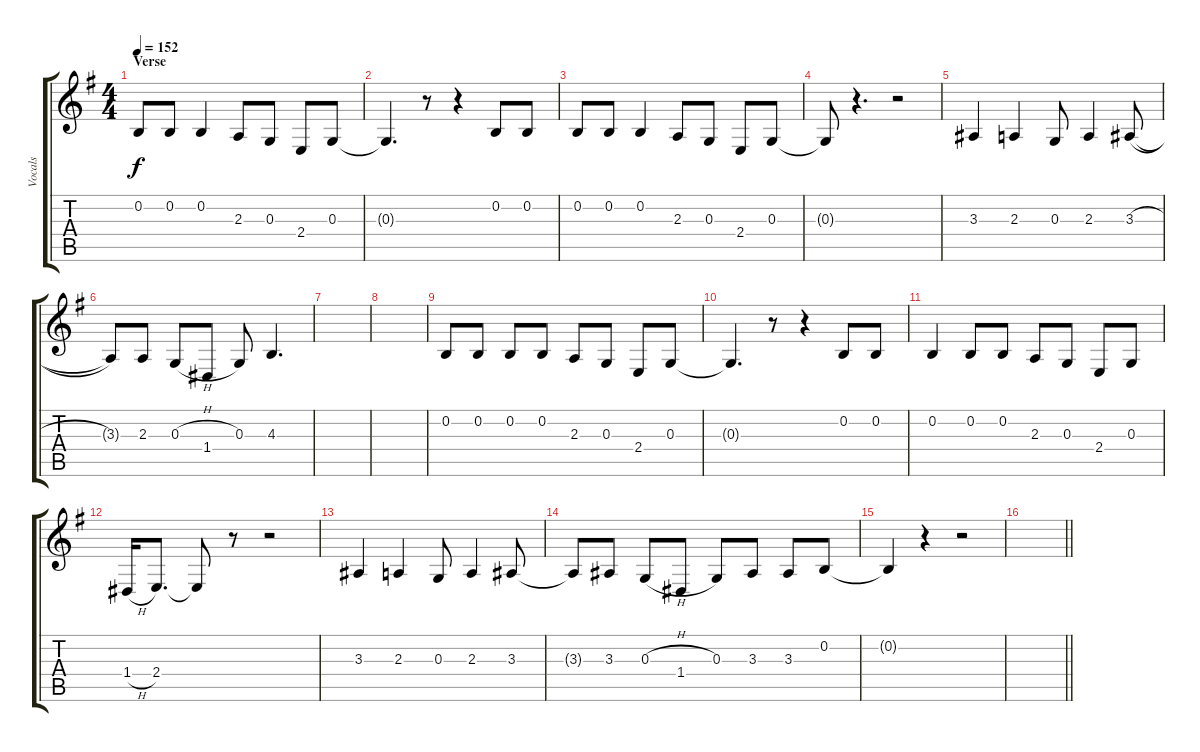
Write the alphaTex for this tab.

\track ("Vocals" "Vocals") {instrument tenorsax}
\staff {score tabs}
\tuning (E4 B3 G3 D3 A2 E2) {hide}
\ts (4 4)
\section ("" "Verse")
\tempo 152
\clef g2
\ks eminor
0.2.8{dy f} 0.2.8 0.2.4 2.3.8 0.3.8 2.4.8 0.3.8 |
0.3{t}.4{d} r.8 r.4 0.2.8 0.2.8 |
0.2.8 0.2.8 0.2.4 2.3.8 0.3.8 2.4.8 0.3.8 |
0.3{t}.8 r.4{d} r.2 |
3.3.4 2.3.4 0.3.8 2.3.4 3.3{h}.8 |
3.3{t}.8 2.3.8 0.3{h}.8 1.4.8 0.3.8 4.3.4{d} |
|
|
0.2.8 0.2.8 0.2.8 0.2.8 2.3.8 0.3.8 2.4.8 0.3.8 |
0.3{t}.4{d} r.8 r.4 0.2.8 0.2.8 |
0.2.4 0.2.8 0.2.8 2.3.8 0.3.8 2.4.8 0.3.8 |
1.4{h}.16 2.4.8{d} 2.4{t}.8 r.8 r.2 |
3.3.4 2.3.4 0.3.8 2.3.4 3.3.8 |
3.3{t}.8 3.3.8 0.3{h}.8 1.4.8 0.3.8 3.3.8 3.3.8 0.2.8 |
0.2{t}.4 r.4 r.2 |
\barLineRight lightlight
